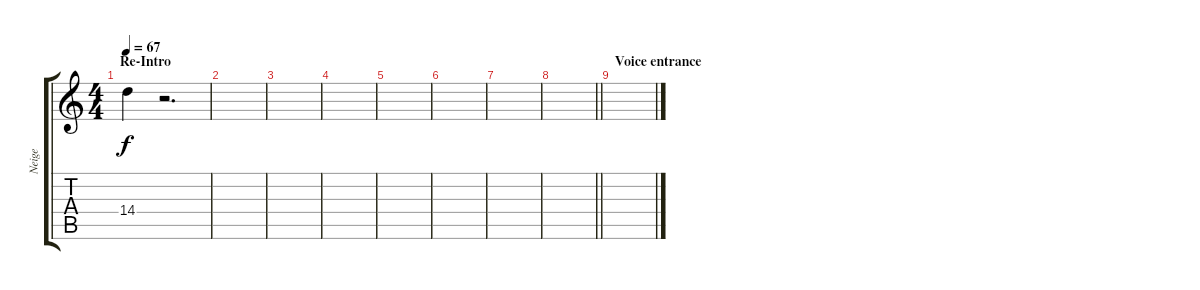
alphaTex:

\track ("Neige" "Neige") {instrument acousticguitarsteel}
\staff {score tabs}
\tuning (D4 A3 F3 C3 G2 D2) {hide}
\ts (4 4)
\section ("" "Re-Intro")
\tempo 67
\clef g2
\ks c
14.4.4{dy f volume 0} r.2{d} |
|
|
|
|
|
|
\barLineRight lightlight
|
\section ("" "Voice entrance")
